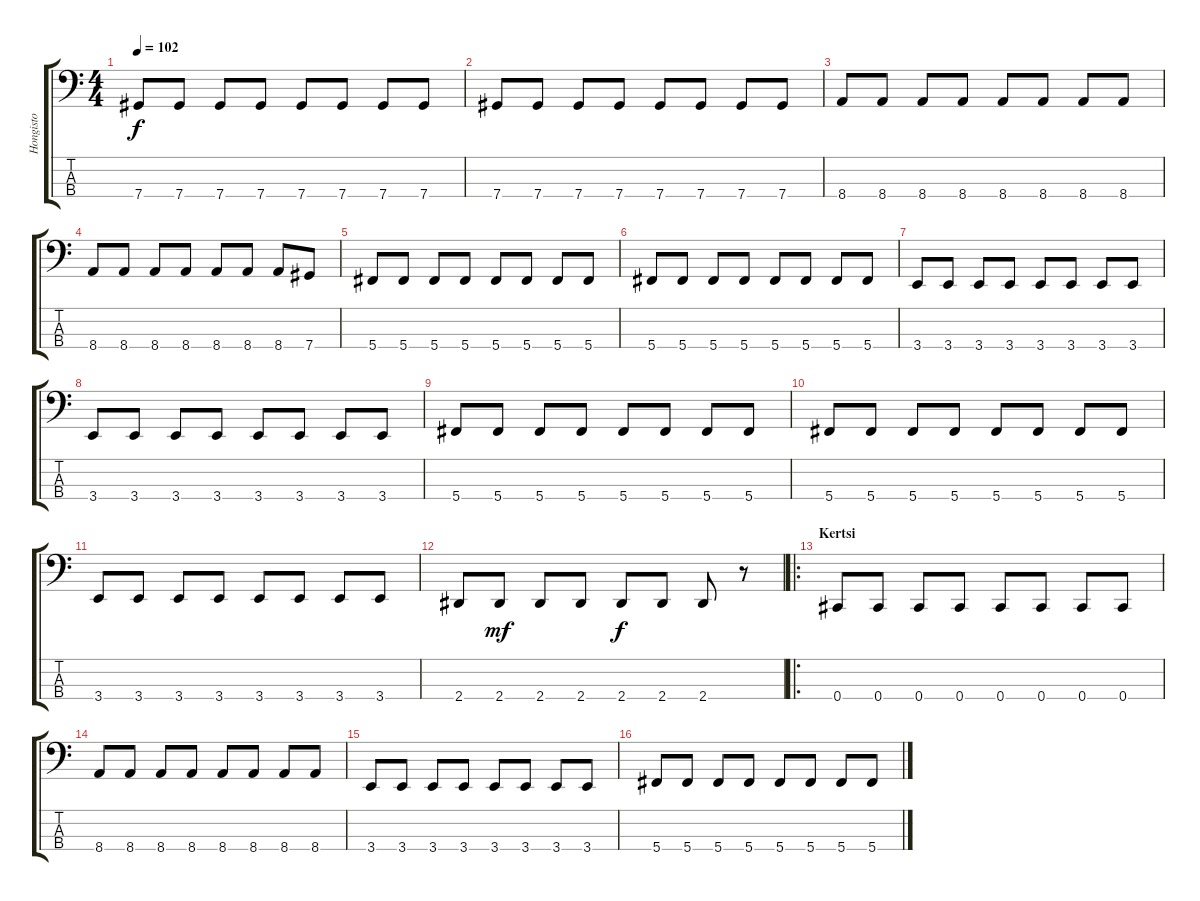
\track ("Hongisto" "Hongisto") {instrument electricbassfinger}
\staff {score tabs}
\tuning (Gb2 Db2 Ab1 Db1) {hide}
\ts (4 4)
\tempo 102
\clef f4
\ks c
7.4.8{dy f} 7.4.8 7.4.8 7.4.8 7.4.8 7.4.8 7.4.8 7.4.8 |
7.4.8 7.4.8 7.4.8 7.4.8 7.4.8 7.4.8 7.4.8 7.4.8 |
8.4.8 8.4.8 8.4.8 8.4.8 8.4.8 8.4.8 8.4.8 8.4.8 |
8.4.8 8.4.8 8.4.8 8.4.8 8.4.8 8.4.8 8.4.8 7.4.8 |
5.4.8 5.4.8 5.4.8 5.4.8 5.4.8 5.4.8 5.4.8 5.4.8 |
5.4.8 5.4.8 5.4.8 5.4.8 5.4.8 5.4.8 5.4.8 5.4.8 |
3.4.8 3.4.8 3.4.8 3.4.8 3.4.8 3.4.8 3.4.8 3.4.8 |
3.4.8 3.4.8 3.4.8 3.4.8 3.4.8 3.4.8 3.4.8 3.4.8 |
5.4.8 5.4.8 5.4.8 5.4.8 5.4.8 5.4.8 5.4.8 5.4.8 |
5.4.8 5.4.8 5.4.8 5.4.8 5.4.8 5.4.8 5.4.8 5.4.8 |
3.4.8 3.4.8 3.4.8 3.4.8 3.4.8 3.4.8 3.4.8 3.4.8 |
2.4.8 2.4.8{dy mf} 2.4.8 2.4.8 2.4.8{dy f} 2.4.8 2.4.8 r.8 |
\ro
\section ("" "Kertsi")
0.4.8 0.4.8 0.4.8 0.4.8 0.4.8 0.4.8 0.4.8 0.4.8 |
8.4.8 8.4.8 8.4.8 8.4.8 8.4.8 8.4.8 8.4.8 8.4.8 |
3.4.8 3.4.8 3.4.8 3.4.8 3.4.8 3.4.8 3.4.8 3.4.8 |
5.4.8 5.4.8 5.4.8 5.4.8 5.4.8 5.4.8 5.4.8 5.4.8
